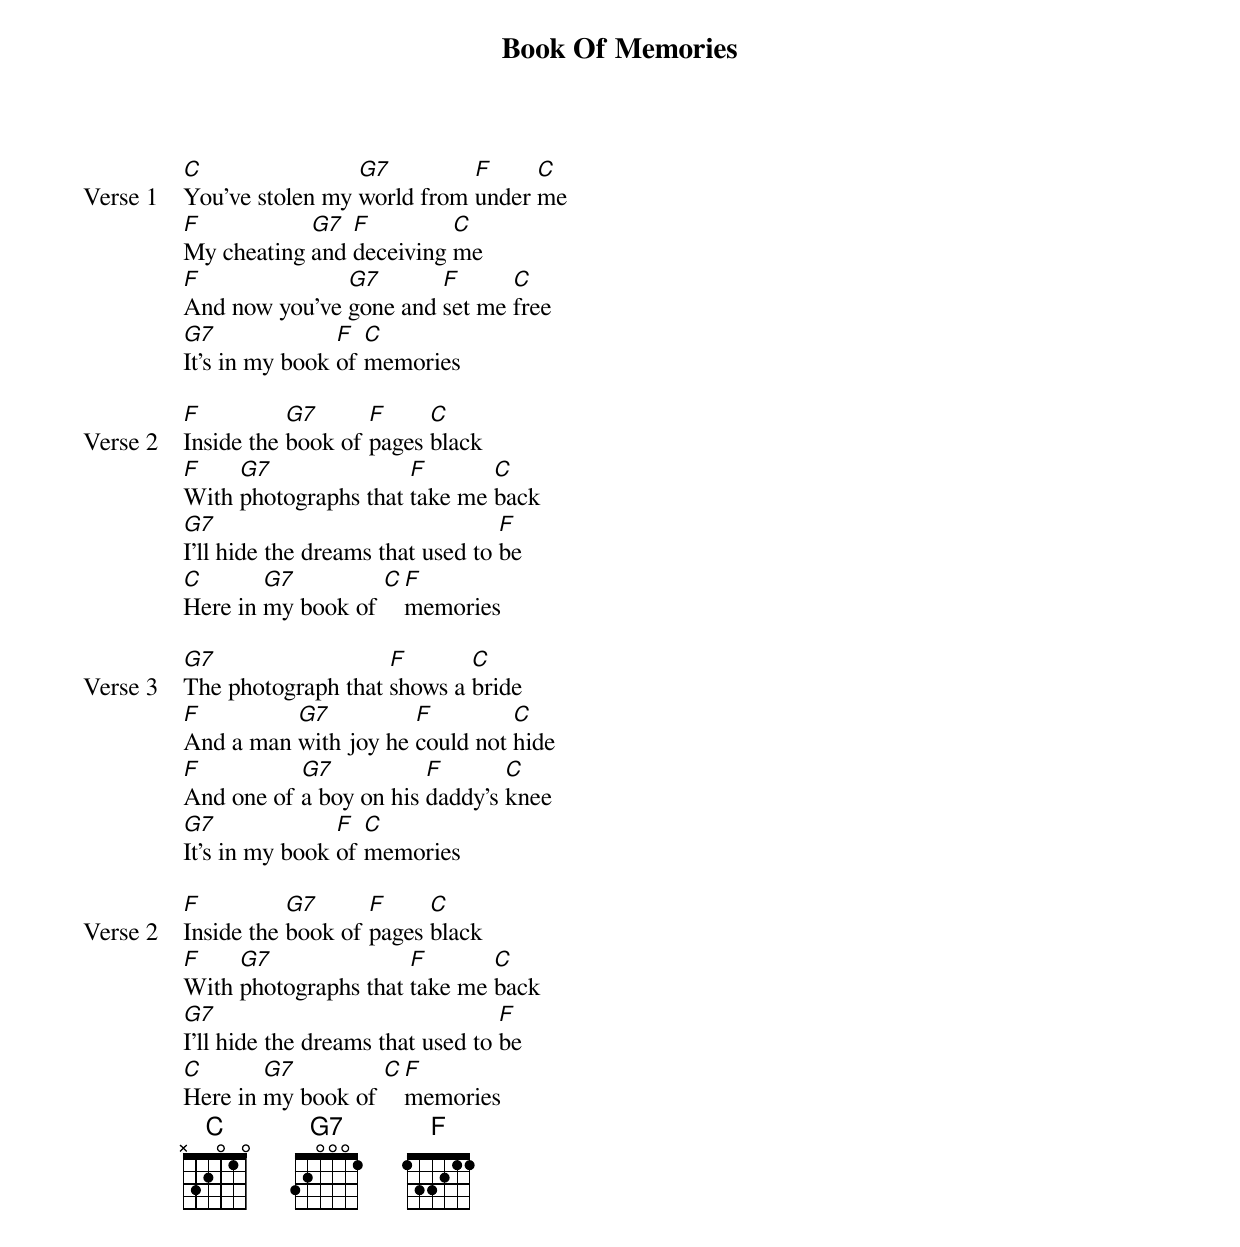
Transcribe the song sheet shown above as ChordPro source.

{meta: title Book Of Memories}
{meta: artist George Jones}
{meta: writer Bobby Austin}

{start_of_verse: Verse 1}
[C]You've stolen my [G7]world from [F]under [C]me
[F]My cheating [G7]and [F]deceiving [C]me
[F]And now you've [G7]gone and [F]set me [C]free
[G7]It's in my book [F]of [C]memories
{end_of_verse}

{start_of_verse: Verse 2}
[F]Inside the [G7]book of [F]pages [C]black
[F]With [G7]photographs that [F]take me [C]back
[G7]I'll hide the dreams that used to [F]be
[C]Here in [G7]my book of [C][F]memories
{end_of_verse}

{start_of_verse: Verse 3}
[G7]The photograph that [F]shows a [C]bride
[F]And a man [G7]with joy he [F]could not [C]hide
[F]And one of [G7]a boy on his [F]daddy's [C]knee
[G7]It's in my book [F]of [C]memories
{end_of_verse}

{start_of_verse: Verse 2}
[F]Inside the [G7]book of [F]pages [C]black
[F]With [G7]photographs that [F]take me [C]back
[G7]I'll hide the dreams that used to [F]be
[C]Here in [G7]my book of [C][F]memories
{end_of_verse}
